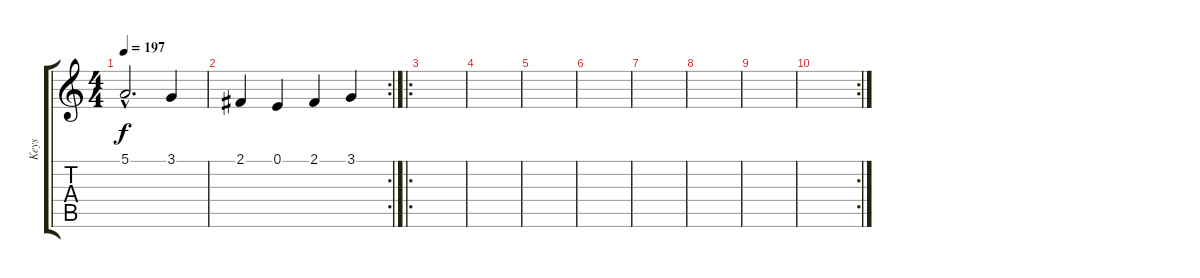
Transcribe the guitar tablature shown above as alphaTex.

\track ("Keys" "Keys") {instrument lead8bassandlead}
\staff {score tabs}
\tuning (E4 B3 G3 D3 A2 E2) {hide}
\ts (4 4)
\tempo 197
\clef g2
\ks c
5.1{hac}.2{d dy f} 3.1.4 |
\rc 2
2.1.4 0.1.4 2.1.4 3.1.4 |
\ro
|
|
|
|
|
|
|
\rc 2
